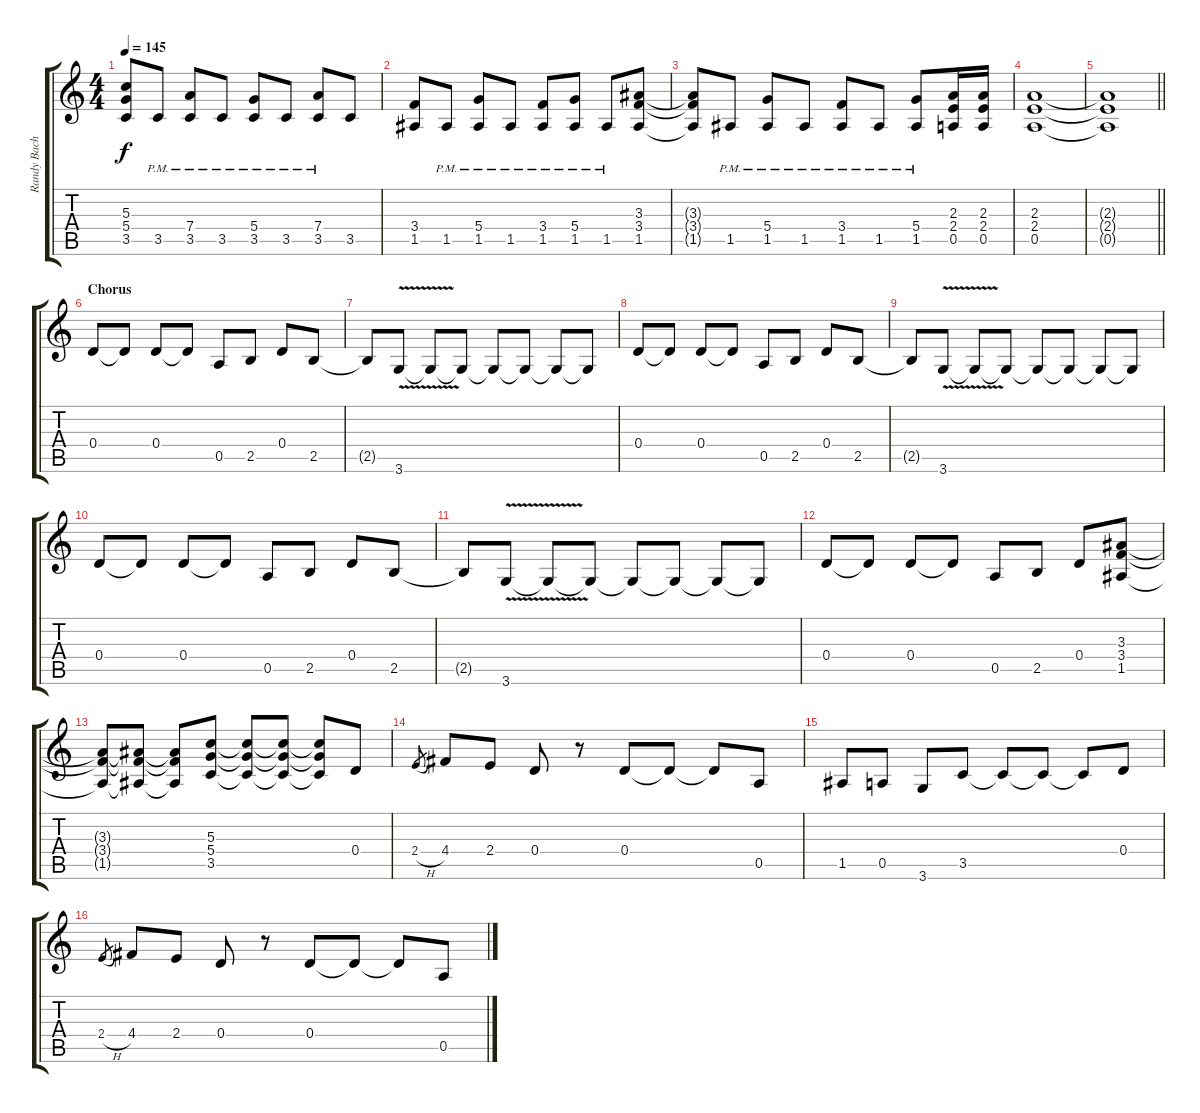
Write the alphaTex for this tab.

\track ("Randy Bachman" "Randy Bach") {instrument overdrivenguitar}
\staff {score tabs}
\tuning (E4 B3 G3 D3 A2 E2) {hide}
\ts (4 4)
\tempo 145
\clef g2
\ks c
(5.3{t} 5.4{t} 3.5{t}).8{dy f} 3.5{pm}.8 (7.4{pm} 3.5{pm}).8 3.5{pm}.8 (5.4{pm} 3.5{pm}).8 3.5{pm}.8 (7.4{pm} 3.5{pm}).8 3.5.8 |
(3.4 1.5).8 1.5{pm}.8 (5.4{pm} 1.5{pm}).8 1.5{pm}.8 (3.4{pm} 1.5{pm}).8 (5.4{pm} 1.5{pm}).8 1.5{pm}.8 (3.3 3.4 1.5).8 |
(3.3{t} 3.4{t} 1.5{t}).8 1.5{pm}.8 (5.4{pm} 1.5{pm}).8 1.5{pm}.8 (3.4{pm} 1.5{pm}).8 1.5{pm}.8 (5.4{pm} 1.5{pm}).8 (2.3 2.4 0.5).16 (2.3 2.4 0.5).16 |
(2.3 2.4 0.5).1 |
\barLineRight lightlight
(2.3{t} 2.4{t} 0.5{t}).1 |
\section ("" "Chorus")
0.4.8 0.4{t}.8 0.4.8 0.4{t}.8 0.5.8 2.5.8 0.4.8 2.5.8 |
2.5{t}.8 3.6{v}.8 3.6{t}.8 3.6{t}.8 3.6{t}.8 3.6{t}.8 3.6{t}.8 3.6{t}.8 |
0.4.8 0.4{t}.8 0.4.8 0.4{t}.8 0.5.8 2.5.8 0.4.8 2.5.8 |
2.5{t}.8 3.6{v}.8 3.6{t}.8 3.6{t}.8 3.6{t}.8 3.6{t}.8 3.6{t}.8 3.6{t}.8 |
0.4.8 0.4{t}.8 0.4.8 0.4{t}.8 0.5.8 2.5.8 0.4.8 2.5.8 |
2.5{t}.8 3.6{v}.8 3.6{t}.8 3.6{t}.8 3.6{t}.8 3.6{t}.8 3.6{t}.8 3.6{t}.8 |
0.4.8 0.4{t}.8 0.4.8 0.4{t}.8 0.5.8 2.5.8 0.4.8 (3.3 3.4 1.5).8 |
(3.3{t} 3.4{t} 1.5{t}).8 (3.3{t} 3.4{t} 1.5{t}).8 (3.3{t} 3.4{t} 1.5{t}).8 (5.3 5.4 3.5).8 (5.3{t} 5.4{t} 3.5{t}).8 (5.3{t} 5.4{t} 3.5{t}).8 (5.3{t} 5.4{t} 3.5{t}).8 0.4.8 |
2.4{h}.8{gr} 4.4.8 2.4.8 0.4.8 r.8 0.4.8 0.4{t}.8 0.4{t}.8 0.5.8 |
1.5.8 0.5.8 3.6.8 3.5.8 3.5{t}.8 3.5{t}.8 3.5{t}.8 0.4.8 |
2.4{h}.8{gr} 4.4.8 2.4.8 0.4.8 r.8 0.4.8 0.4{t}.8 0.4{t}.8 0.5.8
